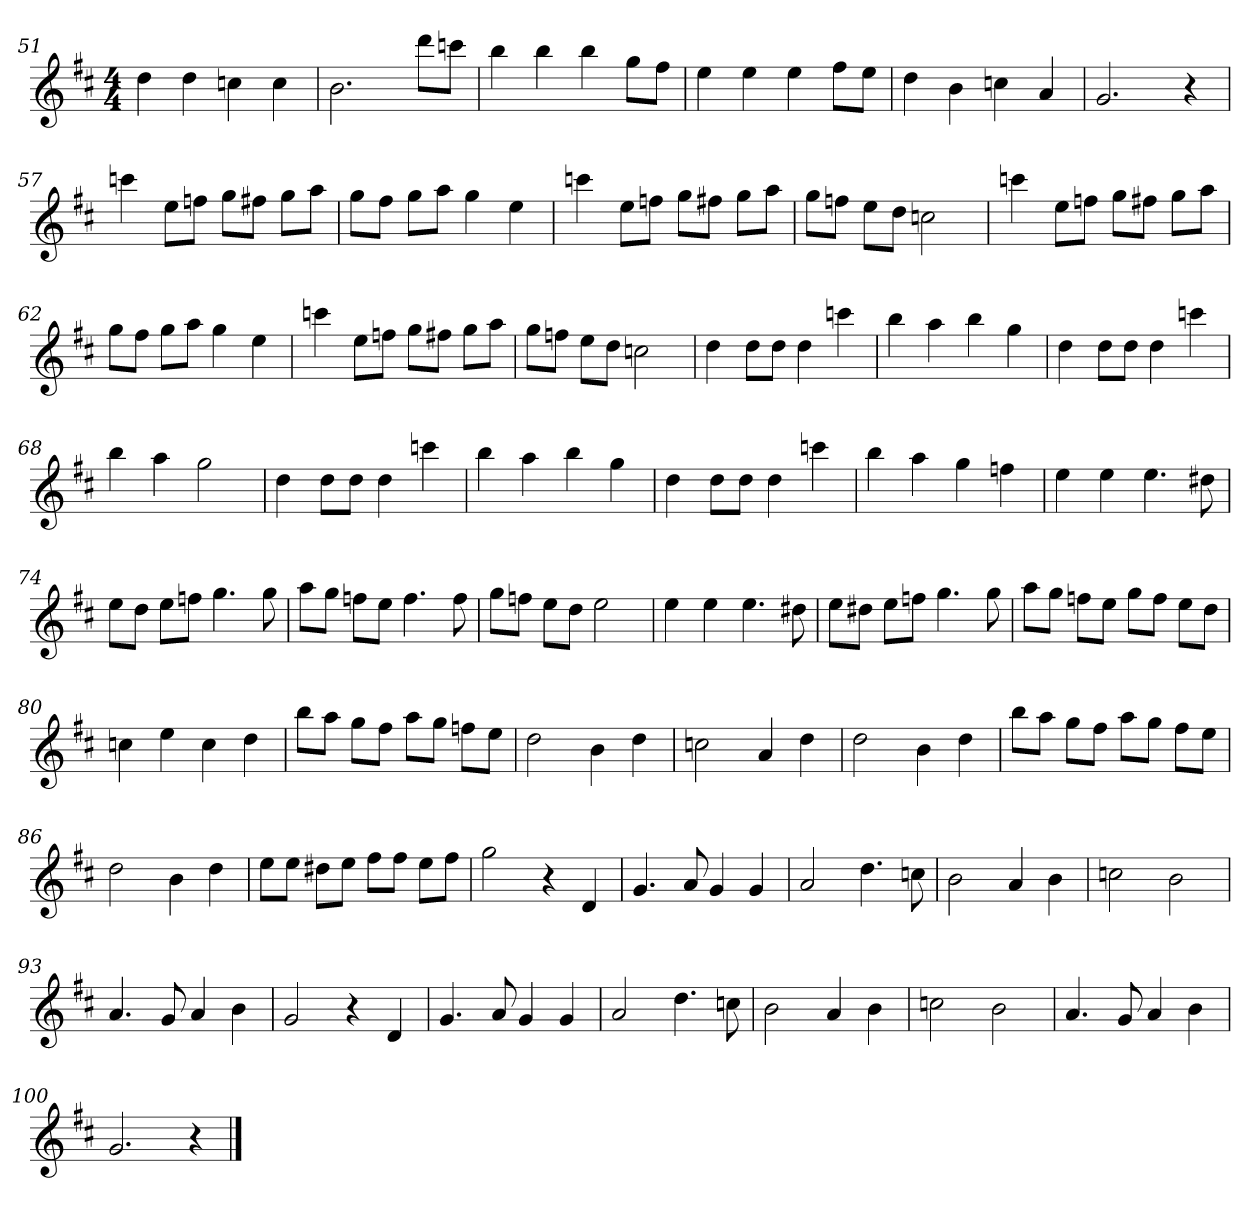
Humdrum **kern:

**kern
*part1
*staff1
*k[f#c#]
*M4/4
=51
4dd
4dd
4ccn
4cc
=52
2.b
8dddL
8cccnJ
=53
4bb
4bb
4bb
8ggL
8ff#J
=54
4ee
4ee
4ee
8ff#L
8eeJ
=55
4dd
4b
4ccn
4a
=56
2.g
4r
=57
4cccn
8eeL
8ffnJ
8ggL
8ff#XJ
8ggL
8aaJ
=58
8ggL
8ff#J
8ggL
8aaJ
4gg
4ee
=59
4cccn
8eeL
8ffnJ
8ggL
8ff#XJ
8ggL
8aaJ
=60
8ggL
8ffnJ
8eeL
8ddJ
2ccn
=61
4cccn
8eeL
8ffnJ
8ggL
8ff#XJ
8ggL
8aaJ
=62
8ggL
8ff#J
8ggL
8aaJ
4gg
4ee
=63
4cccn
8eeL
8ffnJ
8ggL
8ff#XJ
8ggL
8aaJ
=64
8ggL
8ffnJ
8eeL
8ddJ
2ccn
=65
4dd
8ddL
8ddJ
4dd
4cccn
=66
4bb
4aa
4bb
4gg
=67
4dd
8ddL
8ddJ
4dd
4cccn
=68
4bb
4aa
2gg
=69
4dd
8ddL
8ddJ
4dd
4cccn
=70
4bb
4aa
4bb
4gg
=71
4dd
8ddL
8ddJ
4dd
4cccn
=72
4bb
4aa
4gg
4ffn
=73
4ee
4ee
4.ee
8dd#X
=74
8eeL
8ddJ
8eeL
8ffnJ
4.gg
8gg
=75
8aaL
8ggJ
8ffnL
8eeJ
4.ff
8ff
=76
8ggL
8ffnJ
8eeL
8ddJ
2ee
=77
4ee
4ee
4.ee
8dd#X
=78
8eeL
8dd#XJ
8eeL
8ffnJ
4.gg
8gg
=79
8aaL
8ggJ
8ffnL
8eeJ
8ggL
8ffJ
8eeL
8ddJ
=80
4ccn
4ee
4cc
4dd
=81
8bbL
8aaJ
8ggL
8ff#J
8aaL
8ggJ
8ffnL
8eeJ
=82
2dd
4b
4dd
=83
2ccn
4a
4dd
=84
2dd
4b
4dd
=85
8bbL
8aaJ
8ggL
8ff#J
8aaL
8ggJ
8ff#L
8eeJ
=86
2dd
4b
4dd
=87
8eeL
8eeJ
8dd#XL
8eeJ
8ff#L
8ff#J
8eeL
8ff#J
=88
2gg
4r
4d
=89
4.g
8a
4g
4g
=90
2a
4.dd
8ccn
=91
2b
4a
4b
=92
2ccn
2b
=93
4.a
8g
4a
4b
=94
2g
4r
4d
=95
4.g
8a
4g
4g
=96
2a
4.dd
8ccn
=97
2b
4a
4b
=98
2ccn
2b
=99
4.a
8g
4a
4b
=100
2.g
4r
==
*-
